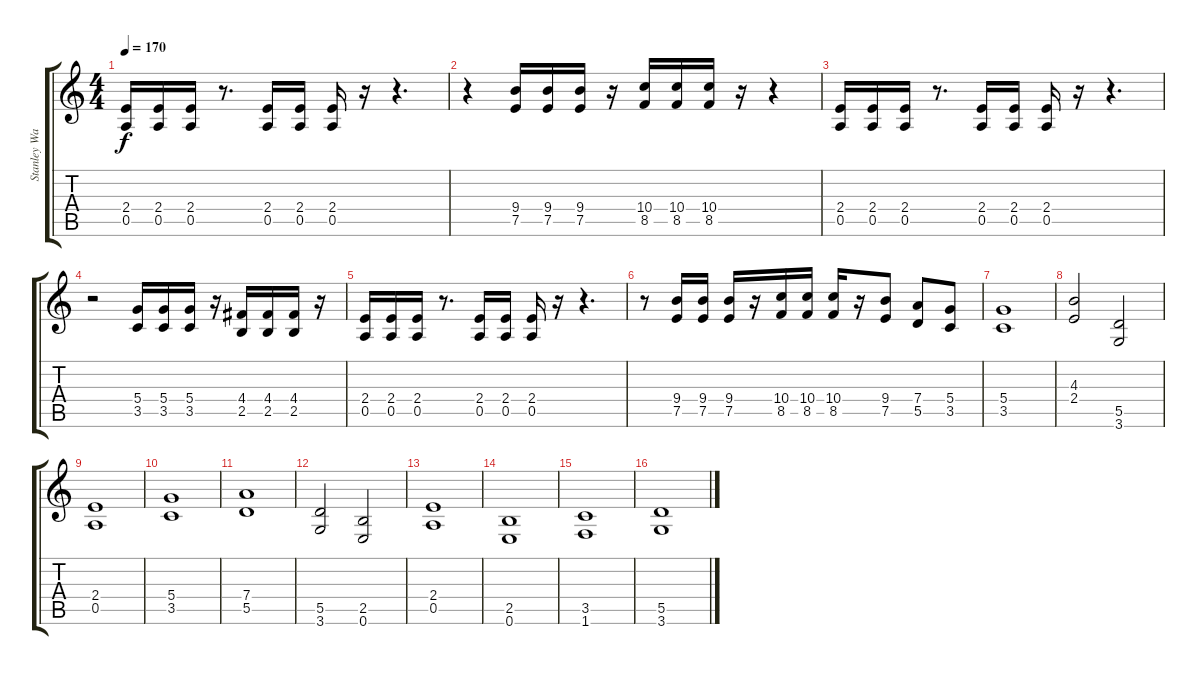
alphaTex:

\track ("Stanley Wagner" "Stanley Wa") {instrument overdrivenguitar}
\staff {score tabs}
\tuning (E4 B3 G3 D3 A2 E2) {hide}
\ts (4 4)
\tempo 170
\clef g2
\ks c
(2.4 0.5).16{dy f} (2.4 0.5).16 (2.4 0.5).16 r.8{d} (2.4 0.5).16 (2.4 0.5).16 (2.4 0.5).16 r.16 r.4{d} |
r.4 (9.4 7.5).16 (9.4 7.5).16 (9.4 7.5).16 r.16 (10.4 8.5).16 (10.4 8.5).16 (10.4 8.5).16 r.16 r.4 |
(2.4 0.5).16 (2.4 0.5).16 (2.4 0.5).16 r.8{d} (2.4 0.5).16 (2.4 0.5).16 (2.4 0.5).16 r.16 r.4{d} |
r.2 (5.4 3.5).16 (5.4 3.5).16 (5.4 3.5).16 r.16 (4.4 2.5).16 (4.4 2.5).16 (4.4 2.5).16 r.16 |
(2.4 0.5).16 (2.4 0.5).16 (2.4 0.5).16 r.8{d} (2.4 0.5).16 (2.4 0.5).16 (2.4 0.5).16 r.16 r.4{d} |
r.8 (9.4 7.5).16 (9.4 7.5).16 (9.4 7.5).16 r.16 (10.4 8.5).16 (10.4 8.5).16 (10.4 8.5).16 r.16 (9.4 7.5).8 (7.4 5.5).8 (5.4 3.5).8 |
(5.4 3.5).1 |
(4.3 2.4).2 (5.5 3.6).2 |
(2.4 0.5).1 |
(5.4 3.5).1 |
(7.4 5.5).1 |
(5.5 3.6).2 (2.5 0.6).2 |
(2.4 0.5).1 |
(2.5 0.6).1 |
(3.5 1.6).1 |
(5.5 3.6).1
